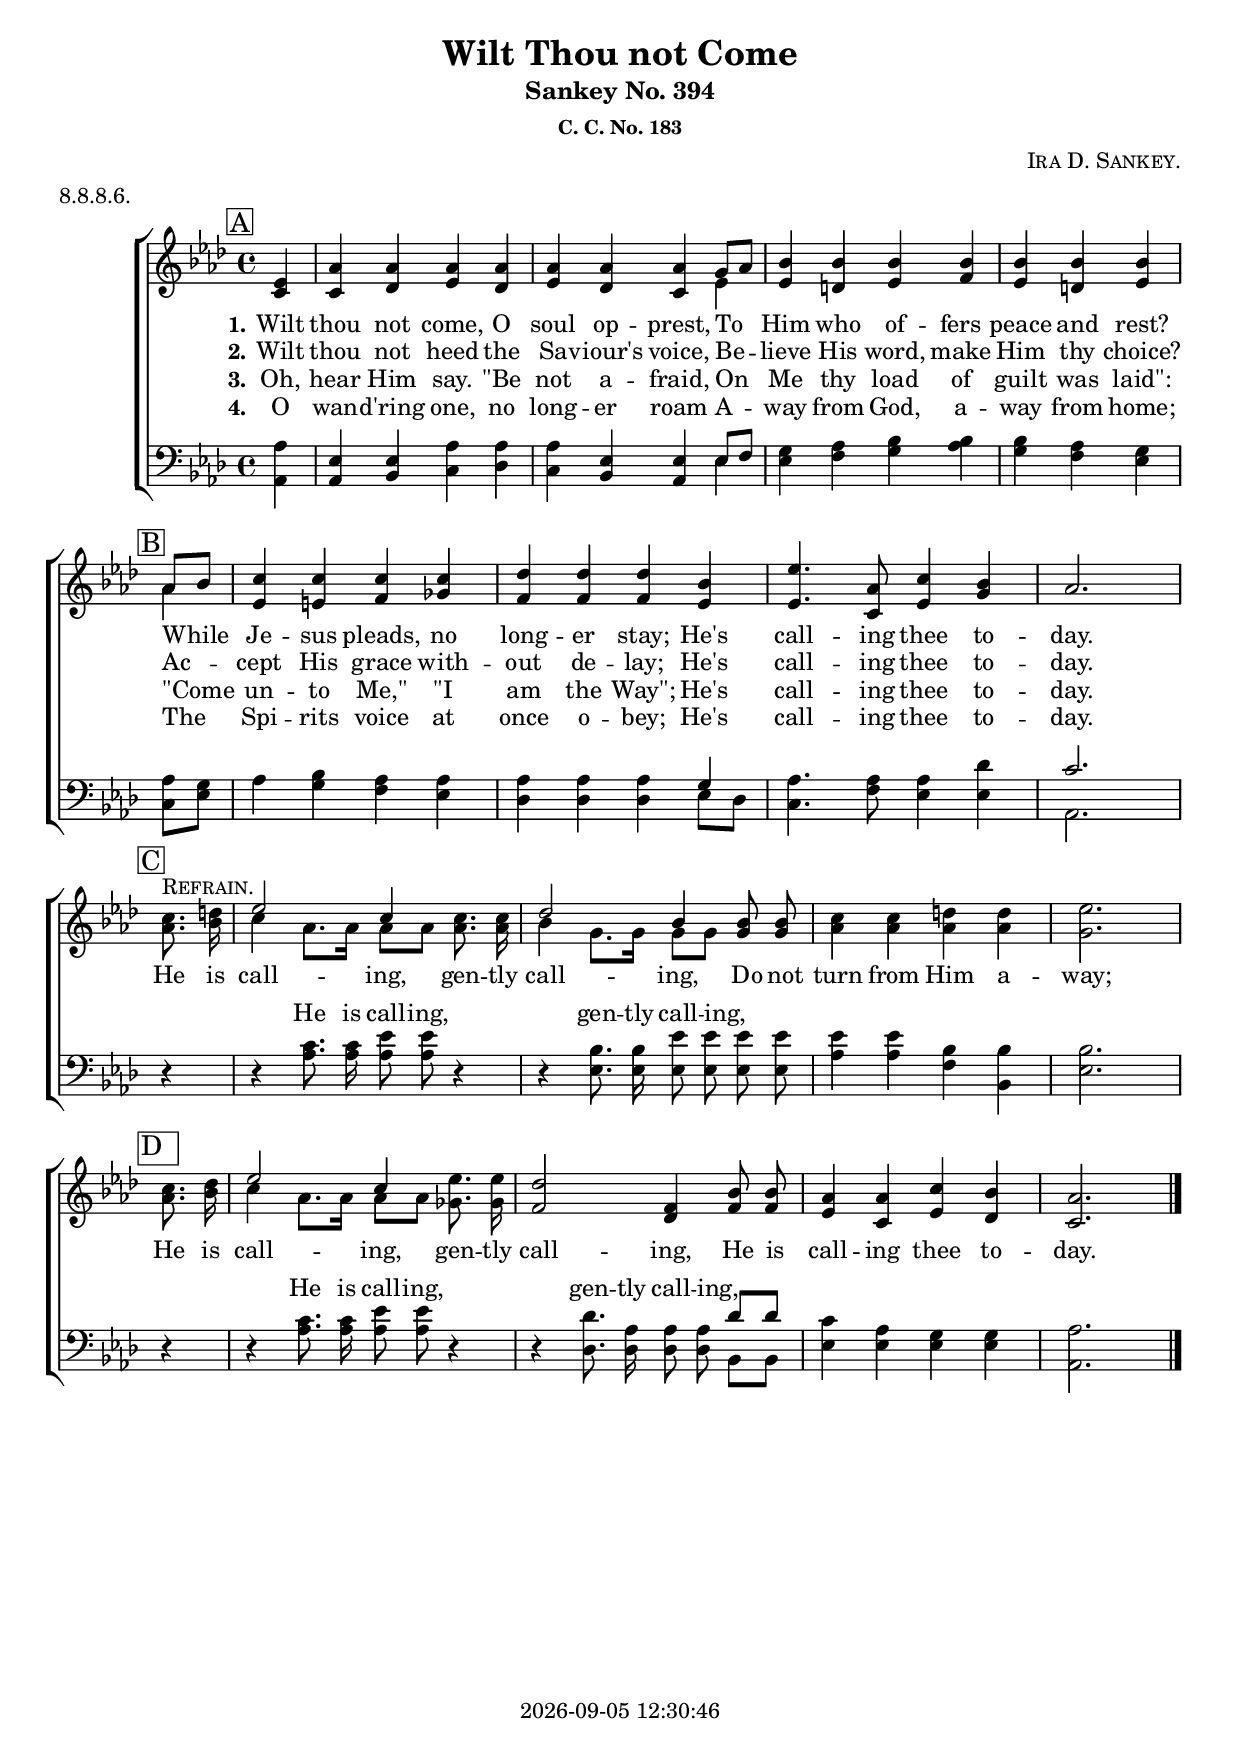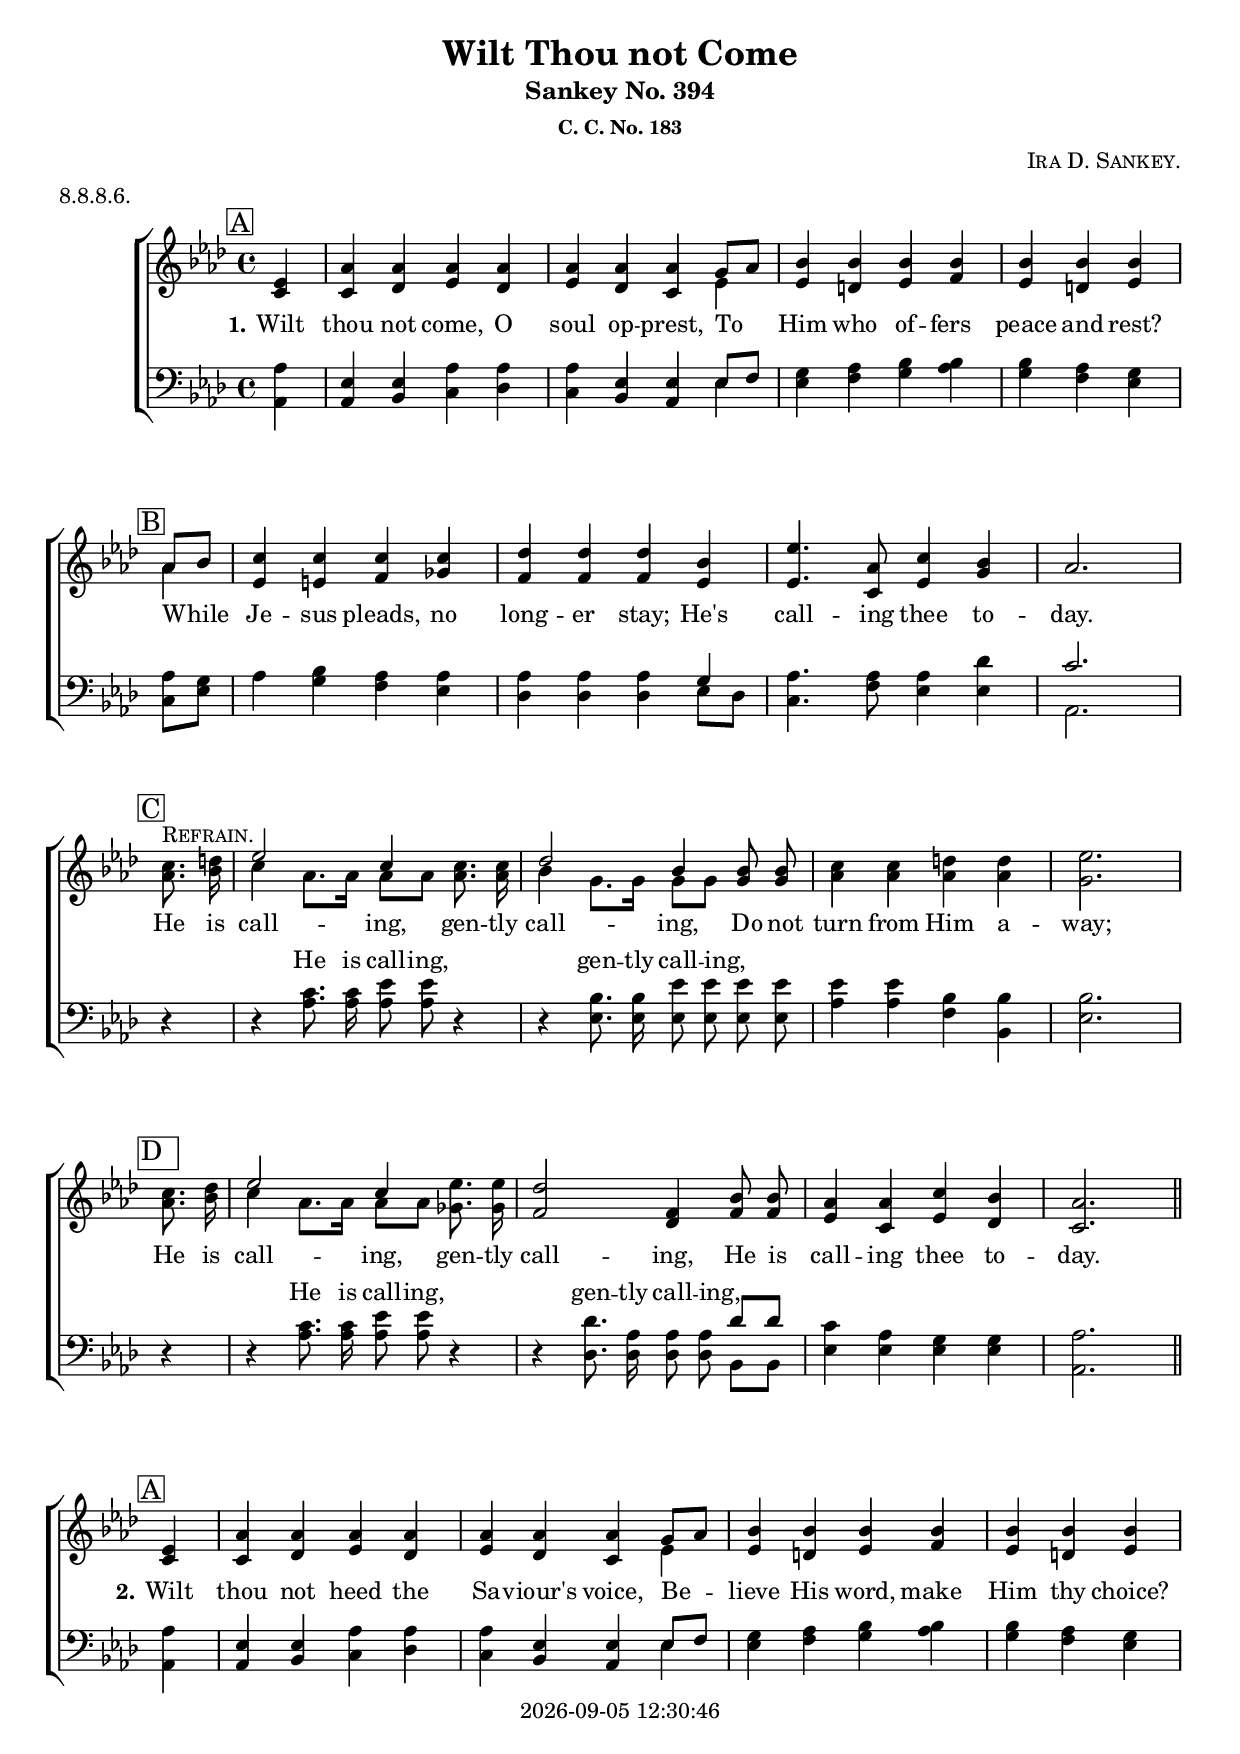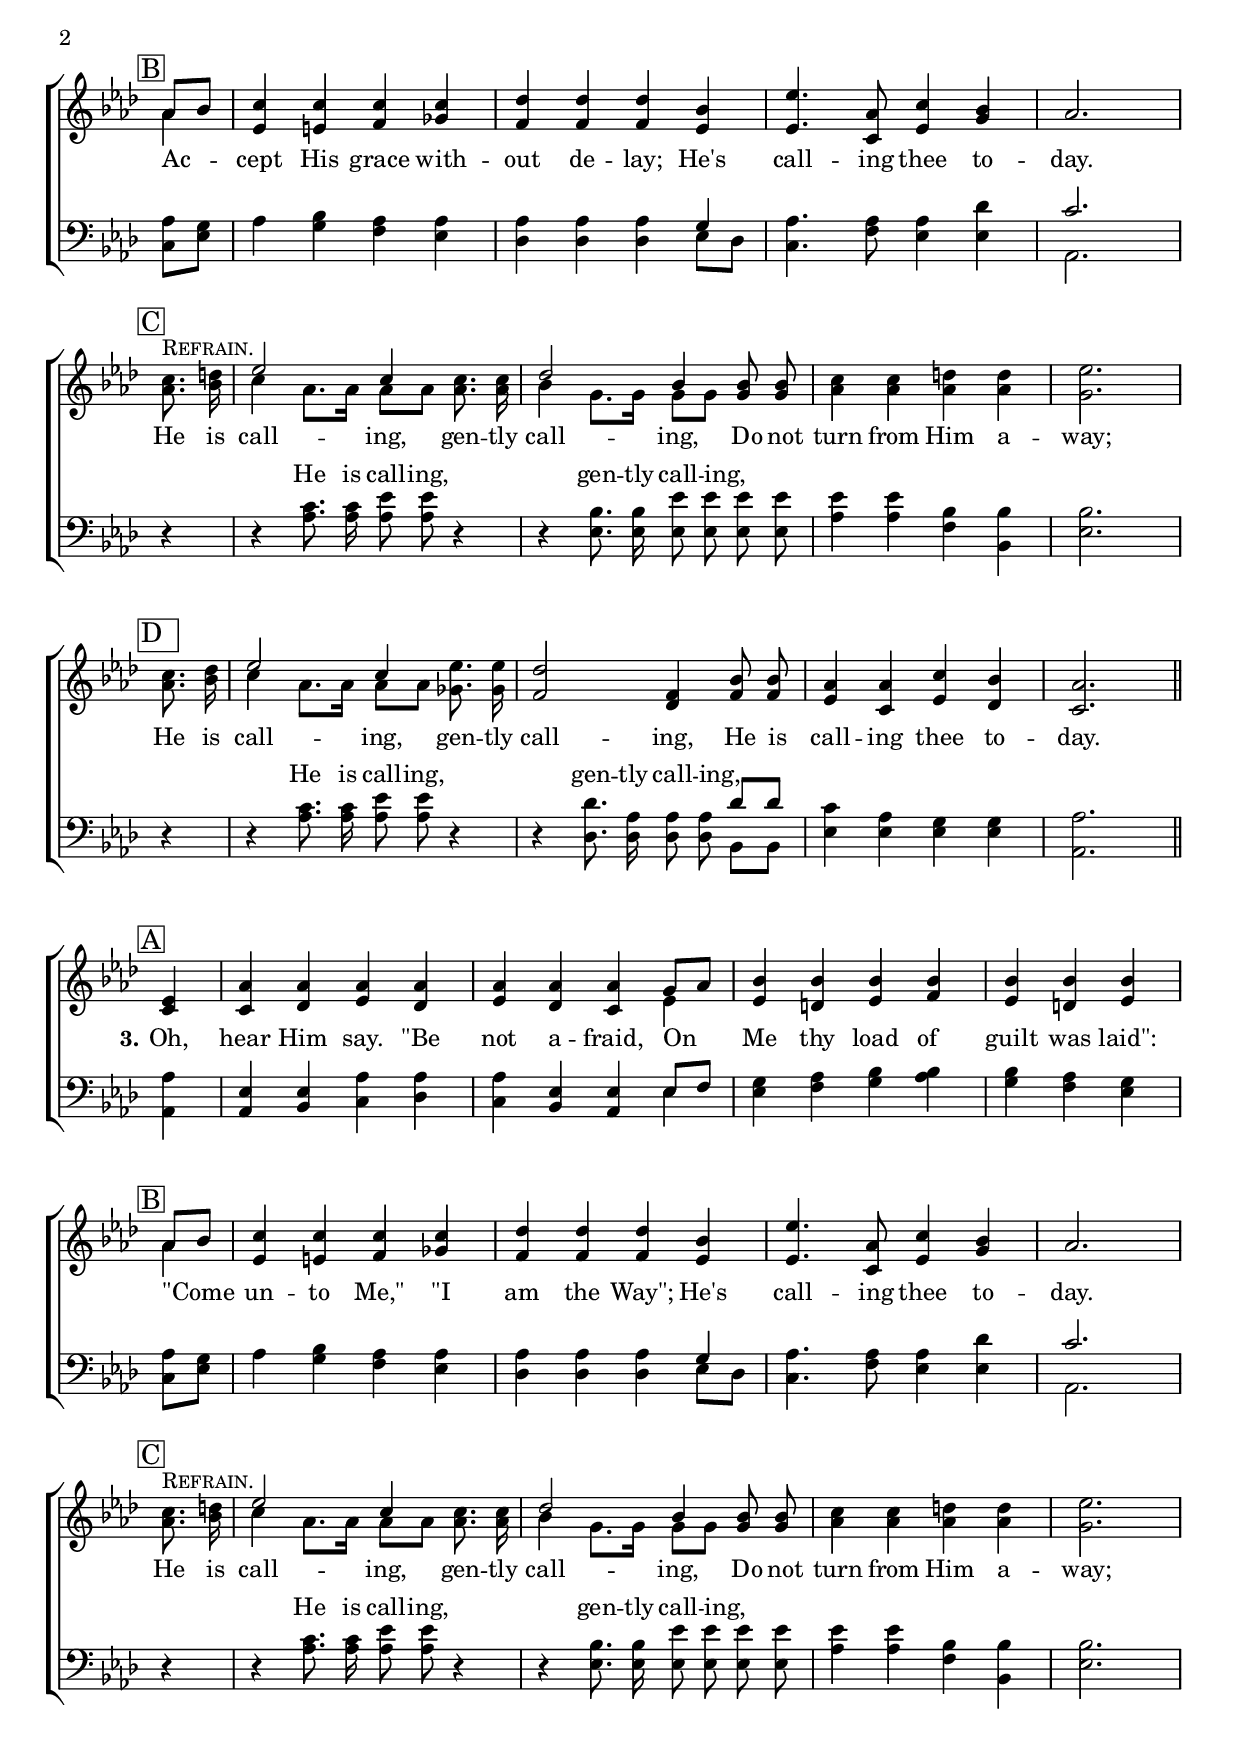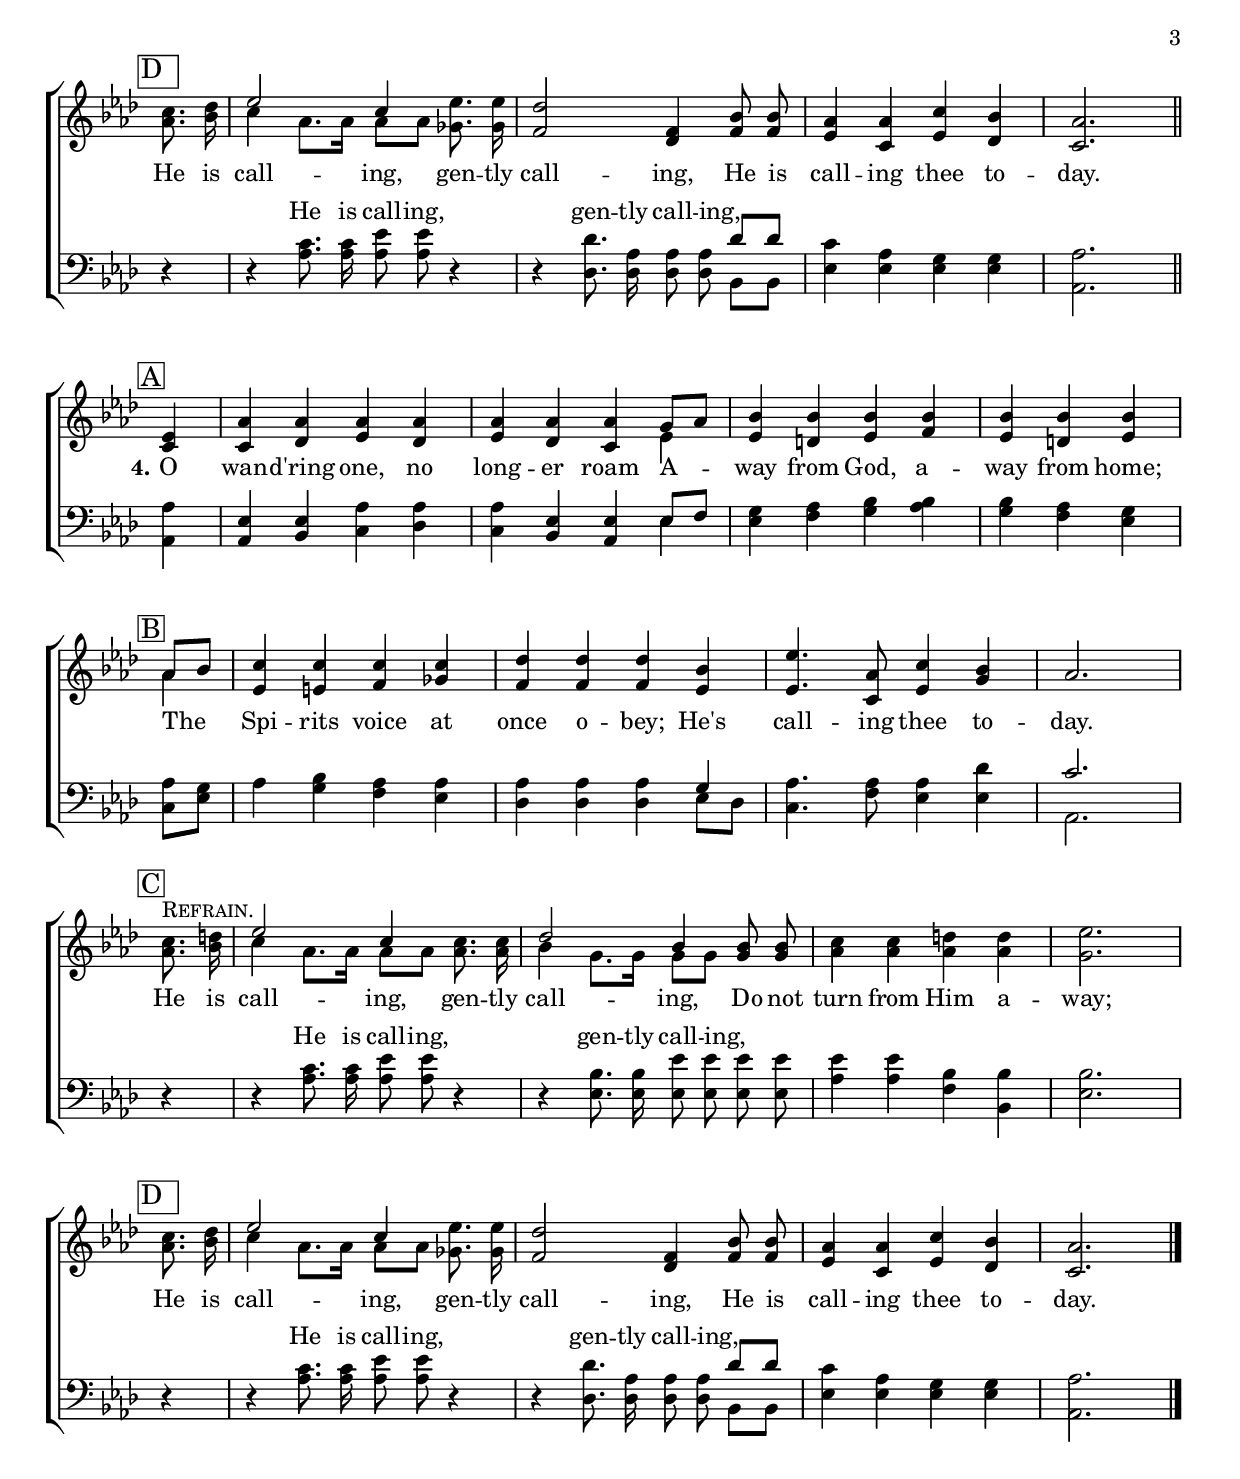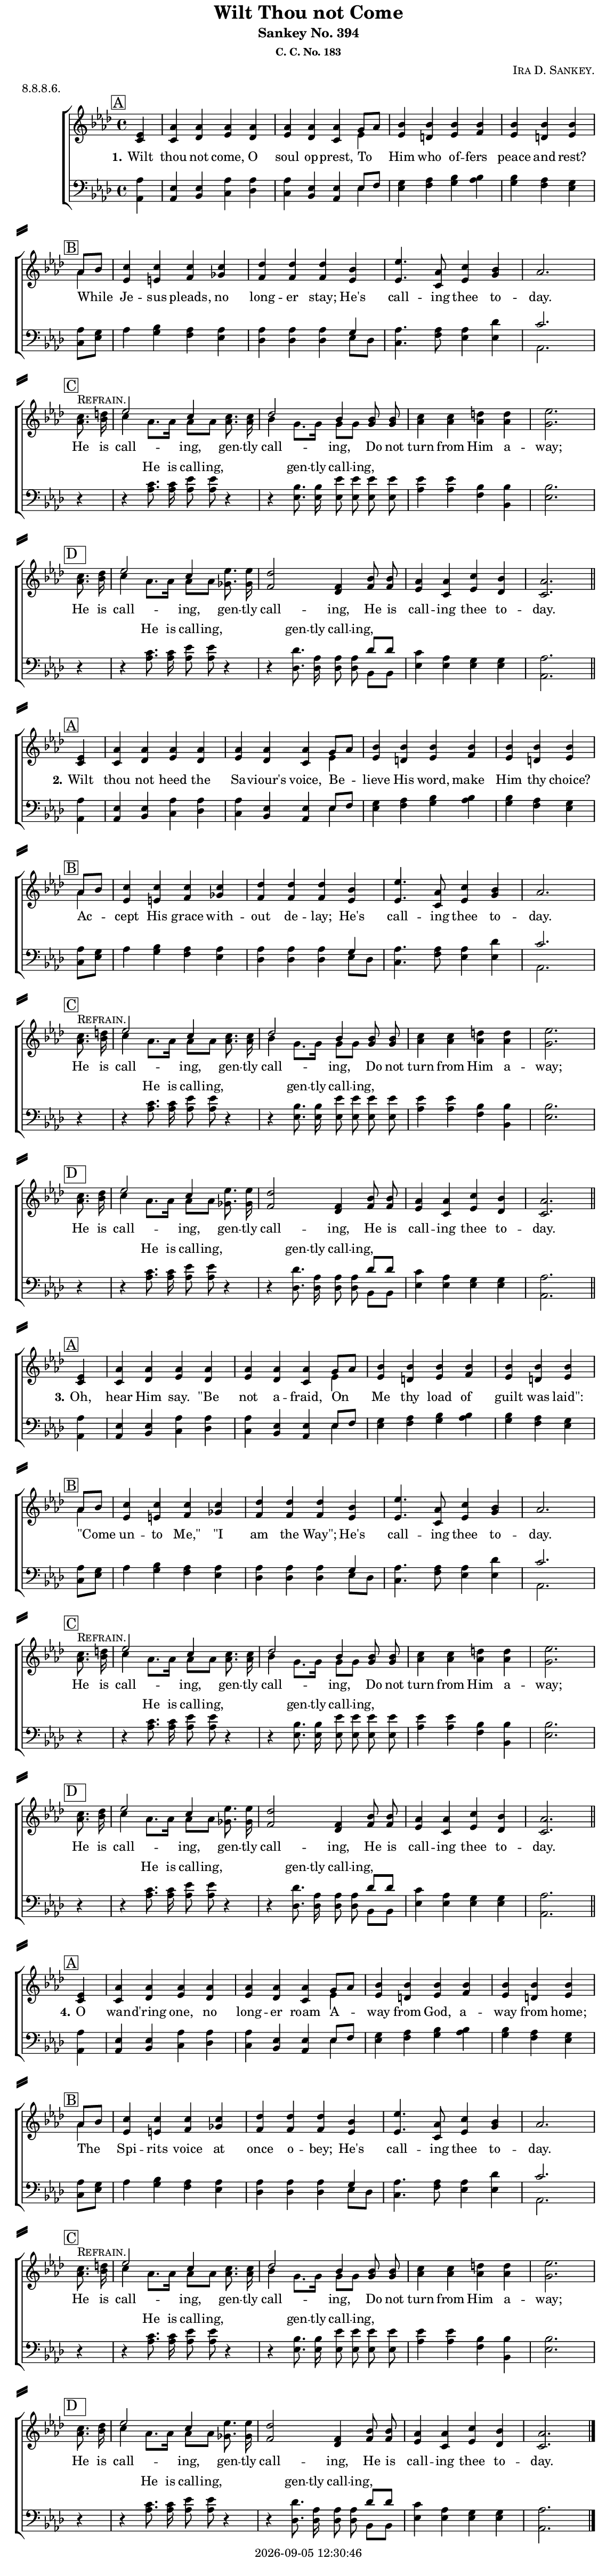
\version "2.22.1"

\include "articulate.ly"

today = #(strftime "%Y-%m-%d %H:%M:%S" (localtime (current-time)))

\header {
% centered at top
%  dedication  = "dedication"
  title       = "Wilt Thou not Come"
  subtitle    = "Sankey No. 394"
  subsubtitle = "C. C. No. 183"
%  instrument  = "instrument"
  
% arrangement of following lines:
%
%  poet    composer
%  meter   arranger
%  piece       opus

  composer    = \markup\smallCaps "Ira D. Sankey."
%  arranger    = "arranger"
%  opus        = "opus"

%  poet        = \markup\smallCaps "poet"
  meter       = \markup\smallCaps "8.8.8.6."
%  piece       = \markup\smallCaps "piece"

% centered at bottom
% tagline     = "tagline" % default lilypond version
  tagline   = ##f
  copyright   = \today
}

#(set-global-staff-size 19)

global = {
  \key aes \major
  \time 4/4
  \partial 4
}

RehearsalTrack = {
% \set Score.currentBarNumber = #5
  \mark \markup { \box "A" } s4 s1*3 s2.
  \mark \markup { \box "B" } s4 s1*3 s2.
  \mark \markup { \box "C" } s4 s1*3 s2.
  \mark \markup { \box "D" } s4 s1*3 s2.
}

TempoTrack = {
  \set Score.tempoHideNote = ##t
  \tempo 4=120
}

nl = { \bar "||" \break }

soprano = \relative {
  \autoBeamOff
  ees'4
  aes4 4 4 4
  aes4 4 4 g8[aes]
  bes4 4 4 4
  bes4 4 4 \bar "|" \break aes8[bes]
  c4 4 4 4 % B
  des4 4 4 bes
  ees4. aes,8 c4 bes
  aes2. \bar "|" \break c8.^\markup\smallCaps Refrain. d16
  ees2 c4 8. 16
  des2 bes4 8 8
  c4 4 d d
  ees2. \bar "|" \break c8. des16
  ees2 c4 ees8. 16
  des2 f,4 bes8 8
  aes4 4 c bes
  aes2.
}

alto = \relative {
  \autoBeamOff
  c'4
  c4 des ees des
  ees4 des c ees
  ees4 d ees f
  ees d ees aes
  ees e f ges % B
  f4 4 4 ees
  ees4. c8 ees4 g
  aes2. 8. bes16
  c4 aes8. 16 8 8 8. 16 % C
  bes4 g8. 16 8 8 8 8
  aes4 4 4 4
  g2. aes8. bes16
  c4 aes8. 16 8 8 ges8. 16 % D
  f2 des4 f8 8
  ees4 c ees des
  c2.
}

tenor = \relative {
  \autoBeamOff
  aes4
  ees4 ees aes aes
  aes4 ees ees ees8[f]
  g4 aes bes bes
  bes4 aes g aes8[g]
  aes4 bes aes aes % B
  aes4 4 4 g
  aes4. 8 4 des
  c2. r4
  r4 c8. 16 ees8 8 r4 % C
  r4 bes8. 16 ees8 8 8 8
  ees4 4 bes bes
  bes2. r4
  r4 c8. 16 ees8 8 r4 % D
  r4 des8. aes16 8 8 des8 8
  c4 aes g g
  aes2.
}

bass = \relative {
  \autoBeamOff
  aes,4
  aes4 bes c des
  c4 bes aes ees'
  ees4 f g aes
  g4 f ees c8[ees]
  aes4 g f ees % B
  des4 4 4 ees8[des]
  c4. f8 ees4 ees
  aes,2. r4
  r4 aes'8. 16 8 8 r4 % C
  r4 ees8. 16 8 8 8 8
  aes4 4 f bes,
  ees2. r4
  r4 aes8. 16 8 8 r4 % D
  r4 des,8. 16 8 8 bes bes
  ees4 4 4 4
  aes,2.
}

nom  = {   \set ignoreMelismata = ##t }
yesm = { \unset ignoreMelismata       }

chorus = \lyricmode {
  He is call -- ing, gen -- tly call -- ing,
  Do not turn from Him a -- way;
  He is call -- ing, gen -- tly call -- ing,
  He is call -- ing thee to -- day.
}

chorusMen = \lyricmode {
  _ _ _ _ _ _ _ _
  _ _ _ _ _ _ _ _
  _ _ _ _ _ _ _ _
  _ _ _ _ _ _
  He is call -- ing, gen -- tly call -- ing,
  _ _ _ _ _ _ _
  He is call -- ing, gen -- tly call -- ing,
  _ _ _ _ _ _ _
}

verses = 4

wordsOne = \lyricmode {
  \set stanza = "1."
  Wilt thou not come, O soul op -- prest,
  To Him who of -- fers peace and rest?
  While Je -- sus pleads, no long -- er stay;
  He's call -- ing thee to -- day.
}
  
wordsTwo = \lyricmode {
  \set stanza = "2."
  Wilt thou not heed the Sa -- viour's voice,
  Be -- lieve His word, make Him thy choice?
  Ac -- cept His grace with -- out de -- lay;
  He's call -- ing thee to -- day.
}
  
wordsThree = \lyricmode {
  \set stanza = "3."
  Oh, hear Him say. "\"Be" not a -- fraid,
  On Me thy load of guilt was "laid\":"
  "\"Come" un -- to "Me,\"" "\"I" am the "Way\";"
  He's call -- ing thee to -- day.
}
  
wordsFour = \lyricmode {
  \set stanza = "4."
  O wan -- d'ring one, no long -- er roam
  A -- way from God, a -- way from home;
  The Spi -- rits voice at once o -- bey;
  He's call -- ing thee to -- day.
}
  
wordsMidi = \lyricmode {
  \set stanza = "1."
  "Wilt " "thou " "not " "come, " "O " "soul " op "prest, "
  "\nTo " "Him " "who " of "fers " "peace " "and " "rest? "
  "\nWhile " Je "sus " "pleads, " "no " long "er " "stay; "
  "\nHe's " call "ing " "thee " to "day. "
  "\nHe " "is " call "ing, " gen "tly " call "ing, "
  "\nDo " "not " "turn " "from " "Him " a "way; "
  "\nHe " "is " call "ing, " gen "tly " call "ing, "
  "\nHe " "is " call "ing " "thee " to "day. "

  \set stanza = "2."
  "\nWilt " "thou " "not " "heed " "the " Sa "viour's " "voice, "
  "\nBe" "lieve " "His " "word, " "make " "Him " "thy " "choice? "
  "\nAc" "cept " "His " "grace " with "out " de "lay; "
  "\nHe's " call "ing " "thee " to "day. "
  "\nHe " "is " call "ing, " gen "tly " call "ing, "
  "\nDo " "not " "turn " "from " "Him " a "way; "
  "\nHe " "is " call "ing, " gen "tly " call "ing, "
  "\nHe " "is " call "ing " "thee " to "day. "

  \set stanza = "3."
  "\nOh, " "hear " "Him " "say. " "\"Be " "not " a "fraid, "
  "\nOn " "Me " "thy " "load " "of " "guilt " "was " "laid\": "
  "\n\"Come " un "to " "Me,\" " "\"I " "am " "the " "Way\"; "
  "\nHe's " call "ing " "thee " to "day. "
  "\nHe " "is " call "ing, " gen "tly " call "ing, "
  "\nDo " "not " "turn " "from " "Him " a "way; "
  "\nHe " "is " call "ing, " gen "tly " call "ing, "
  "\nHe " "is " call "ing " "thee " to "day. "

  \set stanza = "4."
  "\nO " wan "d'ring " "one, " "no " long "er " "roam "
  "\nA" "way " "from " "God, " a "way " "from " "home; "
  "\nThe " Spi "rits " "voice " "at " "once " o "bey; "
  "\nHe's " call "ing " "thee " to "day. "
  "\nHe " "is " call "ing, " gen "tly " call "ing, "
  "\nDo " "not " "turn " "from " "Him " a "way; "
  "\nHe " "is " call "ing, " gen "tly " call "ing, "
  "\nHe " "is " call "ing " "thee " to "day. "
}

wordsMidiAlto = \lyricmode {
  \set stanza = "1."
  "Wilt " "thou " "not " "come, " "O " "soul " op "prest, "
  "\nTo " "Him " "who " of "fers " "peace " "and " "rest? "
  "\nWhile " Je "sus " "pleads, " "no " long "er " "stay; "
  "\nHe's " call "ing " "thee " to "day. "
  "\nHe " "is " "call " "He " "is " call "ing, "
  "\ngen" "tly " "call " gen "tly " call "ing, "
  "\nDo " "not " "turn " "from " "Him " a "way; " gen "tly " call "ing, "
  "\nHe " "is " "call " "He " "is " call "ing, "
  "\nHe " "is " call "ing " "thee " to "day. "

  \set stanza = "2."
  "\nWilt " "thou " "not " "heed " "the " Sa "viour's " "voice, "
  "\nBe" "lieve " "His " "word, " "make " "Him " "thy " "choice? "
  "\nAc" "cept " "His " "grace " with "out " de "lay; "
  "\nHe's " call "ing " "thee " to "day. "
  "\nHe " "is " "call " "He " "is " call "ing, "
  "\ngen" "tly " "call " gen "tly " call "ing, "
  "\nDo " "not " "turn " "from " "Him " a "way; " gen "tly " call "ing, "
  "\nHe " "is " "call " "He " "is " call "ing, "
  "\nHe " "is " call "ing " "thee " to "day. "

  \set stanza = "3."
  "\nOh, " "hear " "Him " "say. " "\"Be " "not " a "fraid, "
  "\nOn " "Me " "thy " "load " "of " "guilt " "was " "laid\": "
  "\n\"Come " un "to " "Me,\" " "\"I " "am " "the " "Way\"; "
  "\nHe's " call "ing " "thee " to "day. "
  "\nHe " "is " "call " "He " "is " call "ing, "
  "\ngen" "tly " "call " gen "tly " call "ing, "
  "\nDo " "not " "turn " "from " "Him " a "way; " gen "tly " call "ing, "
  "\nHe " "is " "call " "He " "is " call "ing, "
  "\nHe " "is " call "ing " "thee " to "day. "

  \set stanza = "4."
  "\nO " wan "d'ring " "one, " "no " long "er " "roam "
  "\nA" "way " "from " "God, " a "way " "from " "home; "
  "\nThe " Spi "rits " "voice " "at " "once " o "bey; "
  "\nHe's " call "ing " "thee " to "day. "
  "\nHe " "is " "call " "He " "is " call "ing, "
  "\ngen" "tly " "call " gen "tly " call "ing, "
  "\nDo " "not " "turn " "from " "Him " a "way; " gen "tly " call "ing, "
  "\nHe " "is " "call " "He " "is " call "ing, "
  "\nHe " "is " call "ing " "thee " to "day. "
}

\book {
  \bookOutputSuffix "midi-men"
  \score {
%    \articulate
        \new ChoirStaff <<
                                % Soprano staff
          \new Staff = soprano
          <<
            \new Voice { \repeat unfold \verses \TempoTrack     }
            \new Voice { \global \repeat unfold \verses \soprano \bar "|." }
          >>
                                % Alto staff
          \new Staff = alto
          <<
            \new Voice { \global \repeat unfold \verses { \alto \nl } \bar "|." }
          >>
                                % Tenor staff
          \new Staff = tenor
          <<
            \clef "treble_8"
            \new Voice { \global \repeat unfold \verses \tenor }
            \addlyrics \wordsMidi
          >>
                                % Bass staff
          \new Staff = bass
          <<
            \clef "bass"
            \new Voice { \global \repeat unfold \verses \bass }
          >>
        >>
    \midi {}
  }
}

\book {
  \bookOutputSuffix "midi-sop"
  \score {
%    \articulate
        \new ChoirStaff <<
                                % Soprano staff
          \new Staff = soprano
          <<
            \new Voice { \repeat unfold \verses \TempoTrack     }
            \new Voice { \global \repeat unfold \verses \soprano \bar "|." }
            \addlyrics \wordsMidi
          >>
                                % Alto staff
          \new Staff = alto
          <<
            \new Voice { \global \repeat unfold \verses { \alto \nl } \bar "|." }
          >>
                                % Tenor staff
          \new Staff = tenor
          <<
            \clef "treble_8"
            \new Voice { \global \repeat unfold \verses \tenor }
          >>
                                % Bass staff
          \new Staff = bass
          <<
            \clef "bass"
            \new Voice { \global \repeat unfold \verses \bass }
          >>
        >>
    \midi {}
  }
}

\book {
  \bookOutputSuffix "midi-alto"
  \score {
%    \articulate
        \new ChoirStaff <<
                                % Soprano staff
          \new Staff = soprano
          <<
            \new Voice { \repeat unfold \verses \TempoTrack     }
            \new Voice { \global \repeat unfold \verses \soprano \bar "|." }
          >>
                                % Alto staff
          \new Staff = alto
          <<
            \new Voice { \global \repeat unfold \verses { \alto \nl } \bar "|." }
            \addlyrics \wordsMidiAlto
          >>
                                % Tenor staff
          \new Staff = tenor
          <<
            \clef "treble_8"
            \new Voice { \global \repeat unfold \verses \tenor }
          >>
                                % Bass staff
          \new Staff = bass
          <<
            \clef "bass"
            \new Voice { \global \repeat unfold \verses \bass }
          >>
        >>
    \midi {}
  }
}

\book {
  \bookOutputSuffix "repeat"
  \score {
        \new ChoirStaff <<
                                  % Joint soprano/alto staff
          \new Staff = women \with { printPartCombineTexts = ##f }
          <<
            \new Voice \RehearsalTrack
            \new Voice \TempoTrack
            \new NullVoice = "aligner" \soprano
            \new Voice \partCombine { \global \soprano \bar "|." } { \global \alto }
            \new Lyrics \lyricsto "aligner" { \wordsOne \chorus }
            \new Lyrics \lyricsto "aligner"   \wordsTwo
            \new Lyrics \lyricsto "aligner"   \wordsThree
            \new Lyrics \lyricsto "aligner"   \wordsFour
          >>
                                  % Joint tenor/bass staff
          \new Staff = men \with { printPartCombineTexts = ##f }
          <<
            \clef "bass"
            \new Voice \partCombine { \global \tenor } { \global \bass }
            \new NullVoice = alignerT { \tenor }
          >>
          \new Lyrics \with {alignAboveContext = men} \lyricsto alignerT \chorusMen
        >>
    \layout {
      indent = 1.5\cm
      \pointAndClickOff
      \context {
        \Staff \RemoveAllEmptyStaves
      }
    }
  }
}

\book {
  \bookOutputSuffix "single"
  \score {
        \new ChoirStaff <<
                                  % Joint soprano/alto staff
          \new Staff = women \with { printPartCombineTexts = ##f }
          <<
            \new Voice { \repeat unfold \verses \RehearsalTrack }
            \new Voice { \repeat unfold \verses \TempoTrack }
            \new NullVoice = "aligner" { \repeat unfold \verses \soprano }
            \new Voice \partCombine { \global \repeat unfold \verses \soprano \bar "|." }
                                    { \global \repeat unfold \verses { \alto \nl } \bar "|." }
            \new Lyrics \lyricsto "aligner" { \wordsOne   \chorus
                                              \wordsTwo   \chorus
                                              \wordsThree \chorus
                                              \wordsFour  \chorus
                                            }
          >>
                                  % Joint tenor/bass staff
          \new Staff = men \with { printPartCombineTexts = ##f }
          <<
            \clef "bass"
            \new Voice \partCombine { \global \repeat unfold \verses \tenor }
                                    { \global \repeat unfold \verses \bass }
            \new NullVoice = alignerT { \repeat unfold \verses \tenor }
          >>
          \new Lyrics \with {alignAboveContext = men} \lyricsto alignerT { \repeat unfold \verses \chorusMen }
        >>
    \layout {
      indent = 1.5\cm
      \pointAndClickOff
      \context {
        \Staff \RemoveAllEmptyStaves
      }
    }
  }
}

\book {
  \bookOutputSuffix "singlepage"
  \paper {
    top-margin = 0
    left-margin = 7
    right-margin = 1
    paper-width = 190\mm
    page-breaking = #ly:one-page-breaking
    system-system-spacing.basic-distance = #15
    system-separator-markup = \slashSeparator
  }
  \score {
        \new ChoirStaff <<
                                  % Joint soprano/alto staff
          \new Staff = women \with { printPartCombineTexts = ##f }
          <<
            \new Voice { \repeat unfold \verses \RehearsalTrack }
            \new Voice { \repeat unfold \verses \TempoTrack }
            \new NullVoice = "aligner" { \repeat unfold \verses \soprano }
            \new Voice \partCombine { \global \repeat unfold \verses \soprano \bar "|." }
                                    { \global \repeat unfold \verses { \alto \nl } \bar "|." }
            \new Lyrics \lyricsto "aligner" { \wordsOne   \chorus
                                              \wordsTwo   \chorus
                                              \wordsThree \chorus
                                              \wordsFour  \chorus
                                            }
          >>
                                  % Joint tenor/bass staff
          \new Staff = men \with { printPartCombineTexts = ##f }
          <<
            \clef "bass"
            \new Voice \partCombine { \global \repeat unfold \verses \tenor }
                                    { \global \repeat unfold \verses \bass }
            \new NullVoice = alignerT { \repeat unfold \verses \tenor }
          >>
          \new Lyrics \with {alignAboveContext = men} \lyricsto alignerT { \repeat unfold \verses \chorusMen }
        >>
    \layout {
      indent = 1.5\cm
      \pointAndClickOff
      \context {
        \Staff \RemoveAllEmptyStaves
      }
    }
  }
}
